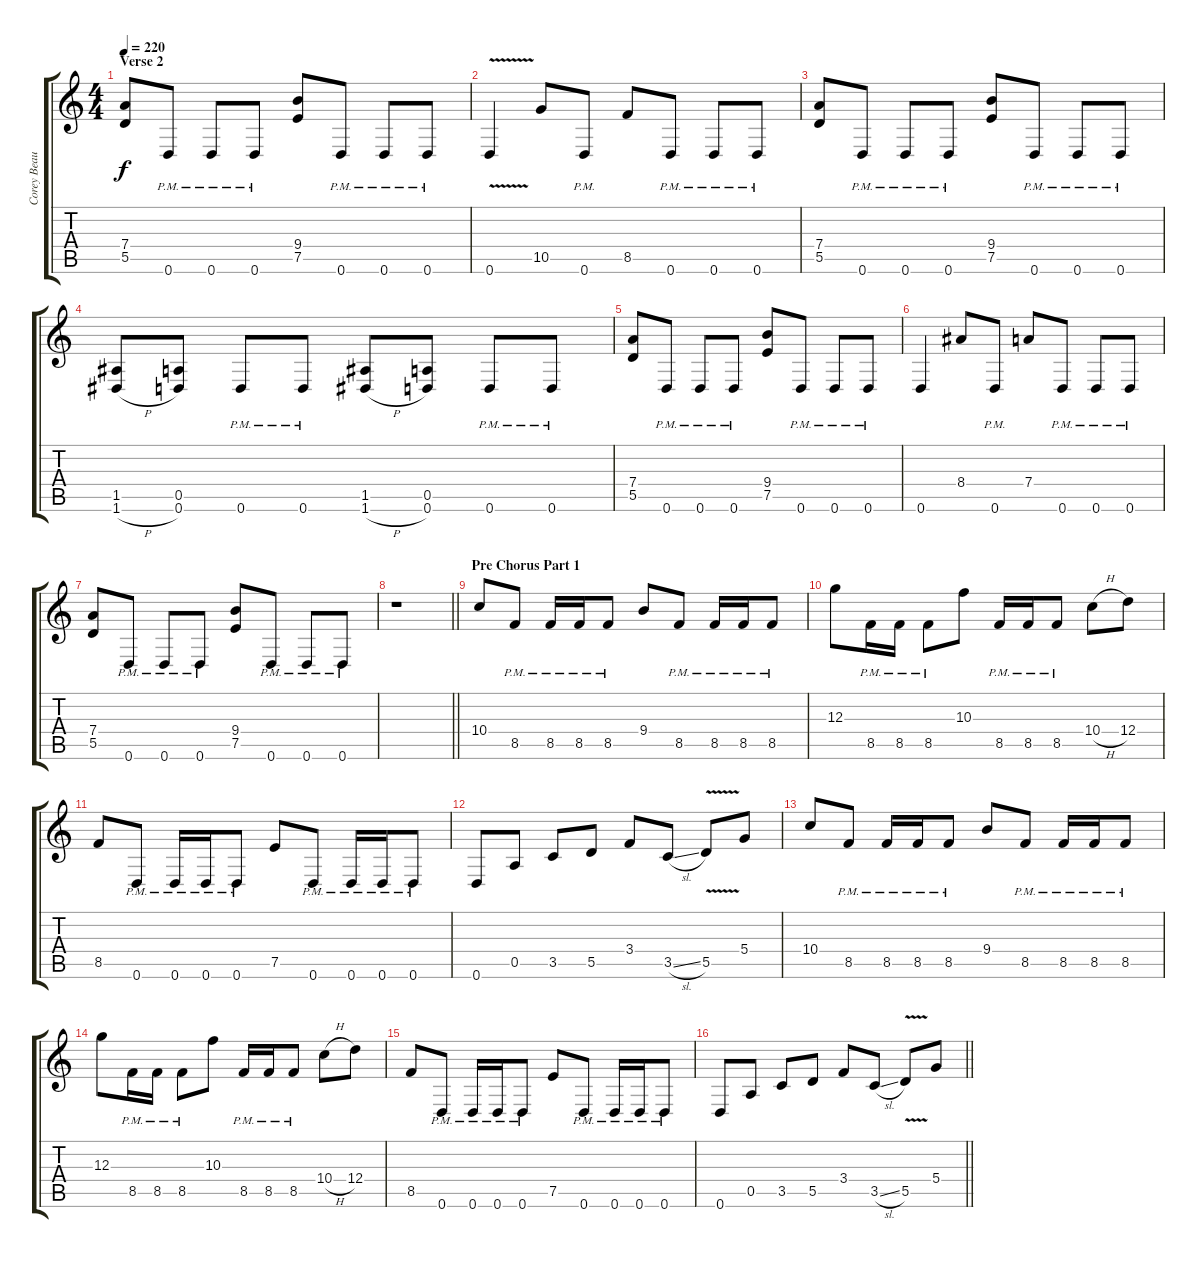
\track ("Corey Beaulieu" "Corey Beau") {instrument distortionguitar}
\staff {score tabs}
\tuning (E4 B3 G3 D3 A2 D2) {hide}
\ts (4 4)
\section ("" "Verse 2")
\tempo 220
\clef g2
\ks c
(7.4 5.5).8{dy f volume 13 balance 16} 0.6{pm}.8 0.6{pm}.8 0.6{pm}.8 (9.4 7.5).8 0.6{pm}.8 0.6{pm}.8 0.6{pm}.8 |
0.6{v}.4 10.5.8 0.6{pm}.8 8.5.8 0.6{pm}.8 0.6{pm}.8 0.6{pm}.8 |
(7.4 5.5).8 0.6{pm}.8 0.6{pm}.8 0.6{pm}.8 (9.4 7.5).8 0.6{pm}.8 0.6{pm}.8 0.6{pm}.8 |
(1.5 1.6{h}).8 (0.5 0.6).8 0.6{pm}.8 0.6{pm}.8 (1.5 1.6{h}).8 (0.5 0.6).8 0.6{pm}.8 0.6{pm}.8 |
(7.4 5.5).8 0.6{pm}.8 0.6{pm}.8 0.6{pm}.8 (9.4 7.5).8 0.6{pm}.8 0.6{pm}.8 0.6{pm}.8 |
0.6.4 8.4.8 0.6{pm}.8 7.4.8 0.6{pm}.8 0.6{pm}.8 0.6{pm}.8 |
(7.4 5.5).8 0.6{pm}.8 0.6{pm}.8 0.6{pm}.8 (9.4 7.5).8 0.6{pm}.8 0.6{pm}.8 0.6{pm}.8 |
\barLineRight lightlight
r.1 |
\section ("" "Pre Chorus Part 1")
10.4.8 8.5{pm}.8 8.5{pm}.16 8.5{pm}.16 8.5{pm}.8 9.4.8 8.5{pm}.8 8.5{pm}.16 8.5{pm}.16 8.5{pm}.8 |
12.3.8 8.5{pm}.16 8.5{pm}.16 8.5{pm}.8 10.3.8 8.5{pm}.16 8.5{pm}.16 8.5{pm}.8 10.4{h}.8 12.4.8 |
8.5.8 0.6{pm}.8 0.6{pm}.16 0.6{pm}.16 0.6{pm}.8 7.5.8 0.6{pm}.8 0.6{pm}.16 0.6{pm}.16 0.6{pm}.8 |
0.6.8 0.5.8 3.5.8 5.5.8 3.4.8 3.5{sl}.8 5.5{v}.8 5.4.8 |
10.4.8 8.5{pm}.8 8.5{pm}.16 8.5{pm}.16 8.5{pm}.8 9.4.8 8.5{pm}.8 8.5{pm}.16 8.5{pm}.16 8.5{pm}.8 |
12.3.8 8.5{pm}.16 8.5{pm}.16 8.5{pm}.8 10.3.8 8.5{pm}.16 8.5{pm}.16 8.5{pm}.8 10.4{h}.8 12.4.8 |
8.5.8 0.6{pm}.8 0.6{pm}.16 0.6{pm}.16 0.6{pm}.8 7.5.8 0.6{pm}.8 0.6{pm}.16 0.6{pm}.16 0.6{pm}.8 |
\barLineRight lightlight
0.6.8 0.5.8 3.5.8 5.5.8 3.4.8 3.5{sl}.8 5.5{v}.8 5.4.8
